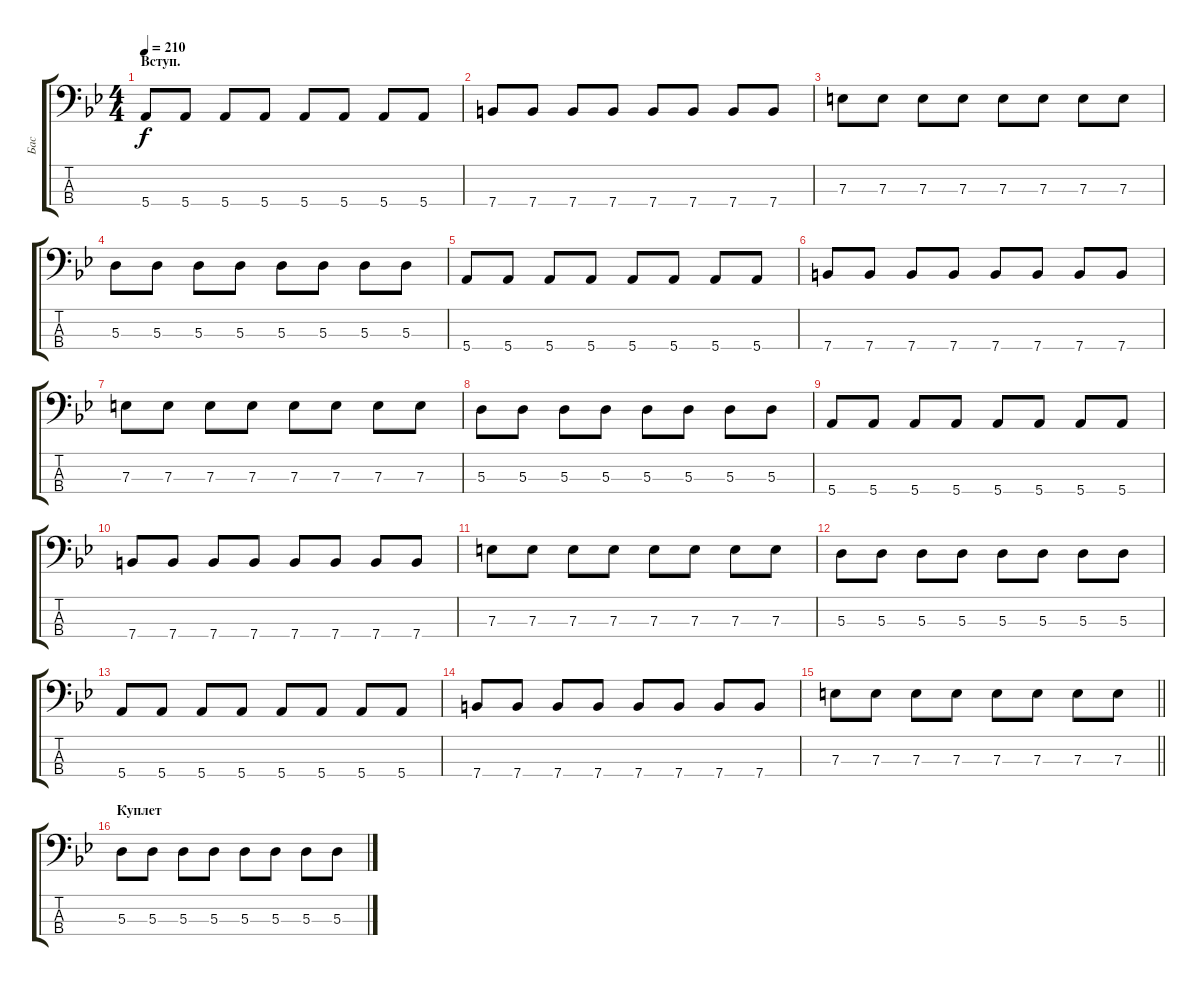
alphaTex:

\track ("Бас" "Бас") {instrument electricbassfinger}
\staff {score tabs}
\tuning (G2 D2 A1 E1) {hide}
\ts (4 4)
\section ("" "Вступ.")
\tempo 210
\clef f4
\ks bb
5.4.8{dy f instrument electricbassfinger} 5.4.8 5.4.8 5.4.8 5.4.8 5.4.8 5.4.8 5.4.8 |
7.4.8 7.4.8 7.4.8 7.4.8 7.4.8 7.4.8 7.4.8 7.4.8 |
7.3.8 7.3.8 7.3.8 7.3.8 7.3.8 7.3.8 7.3.8 7.3.8 |
5.3.8 5.3.8 5.3.8 5.3.8 5.3.8 5.3.8 5.3.8 5.3.8 |
5.4.8 5.4.8 5.4.8 5.4.8 5.4.8 5.4.8 5.4.8 5.4.8 |
7.4.8 7.4.8 7.4.8 7.4.8 7.4.8 7.4.8 7.4.8 7.4.8 |
7.3.8 7.3.8 7.3.8 7.3.8 7.3.8 7.3.8 7.3.8 7.3.8 |
5.3.8 5.3.8 5.3.8 5.3.8 5.3.8 5.3.8 5.3.8 5.3.8 |
5.4.8 5.4.8 5.4.8 5.4.8 5.4.8 5.4.8 5.4.8 5.4.8 |
7.4.8 7.4.8 7.4.8 7.4.8 7.4.8 7.4.8 7.4.8 7.4.8 |
7.3.8 7.3.8 7.3.8 7.3.8 7.3.8 7.3.8 7.3.8 7.3.8 |
5.3.8 5.3.8 5.3.8 5.3.8 5.3.8 5.3.8 5.3.8 5.3.8 |
5.4.8 5.4.8 5.4.8 5.4.8 5.4.8 5.4.8 5.4.8 5.4.8 |
7.4.8 7.4.8 7.4.8 7.4.8 7.4.8 7.4.8 7.4.8 7.4.8 |
\barLineRight lightlight
7.3.8 7.3.8 7.3.8 7.3.8 7.3.8 7.3.8 7.3.8 7.3.8 |
\section ("" "Куплет")
5.3.8 5.3.8 5.3.8 5.3.8 5.3.8 5.3.8 5.3.8 5.3.8
